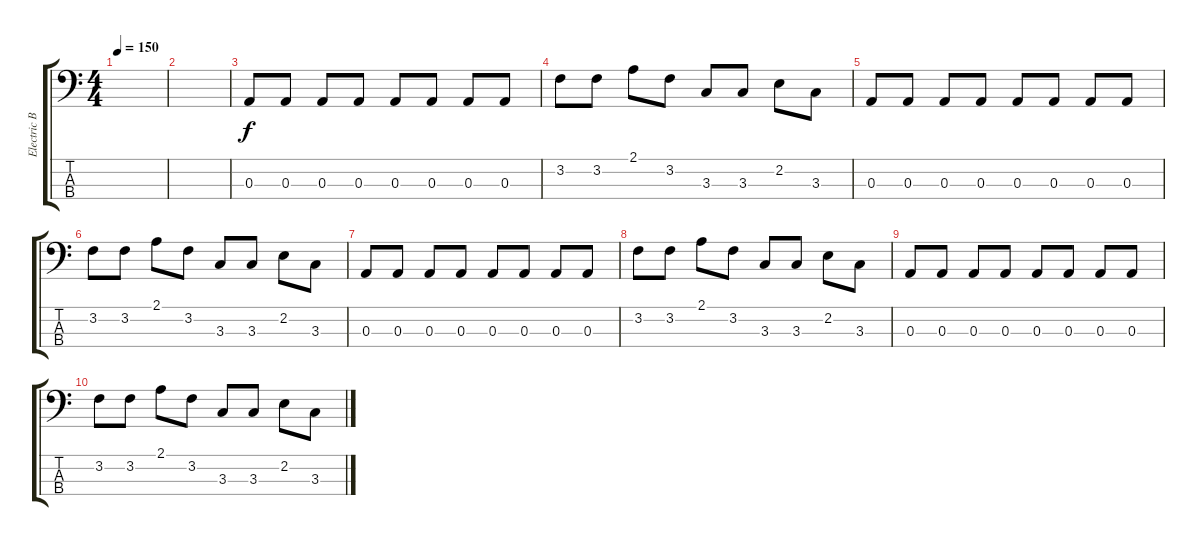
\track ("Electric Bass" "Electric B") {instrument electricbassfinger}
\staff {score tabs}
\tuning (G2 D2 A1 E1) {hide}
\ts (4 4)
\tempo 150
\clef f4
\ks c
|
|
0.3.8 0.3.8 0.3.8 0.3.8 0.3.8 0.3.8 0.3.8 0.3.8 |
3.2.8 3.2.8 2.1.8 3.2.8 3.3.8 3.3.8 2.2.8 3.3.8 |
0.3.8 0.3.8 0.3.8 0.3.8 0.3.8 0.3.8 0.3.8 0.3.8 |
3.2.8 3.2.8 2.1.8 3.2.8 3.3.8 3.3.8 2.2.8 3.3.8 |
0.3.8 0.3.8 0.3.8 0.3.8 0.3.8 0.3.8 0.3.8 0.3.8 |
3.2.8 3.2.8 2.1.8 3.2.8 3.3.8 3.3.8 2.2.8 3.3.8 |
0.3.8 0.3.8 0.3.8 0.3.8 0.3.8 0.3.8 0.3.8 0.3.8 |
3.2.8 3.2.8 2.1.8 3.2.8 3.3.8 3.3.8 2.2.8 3.3.8
